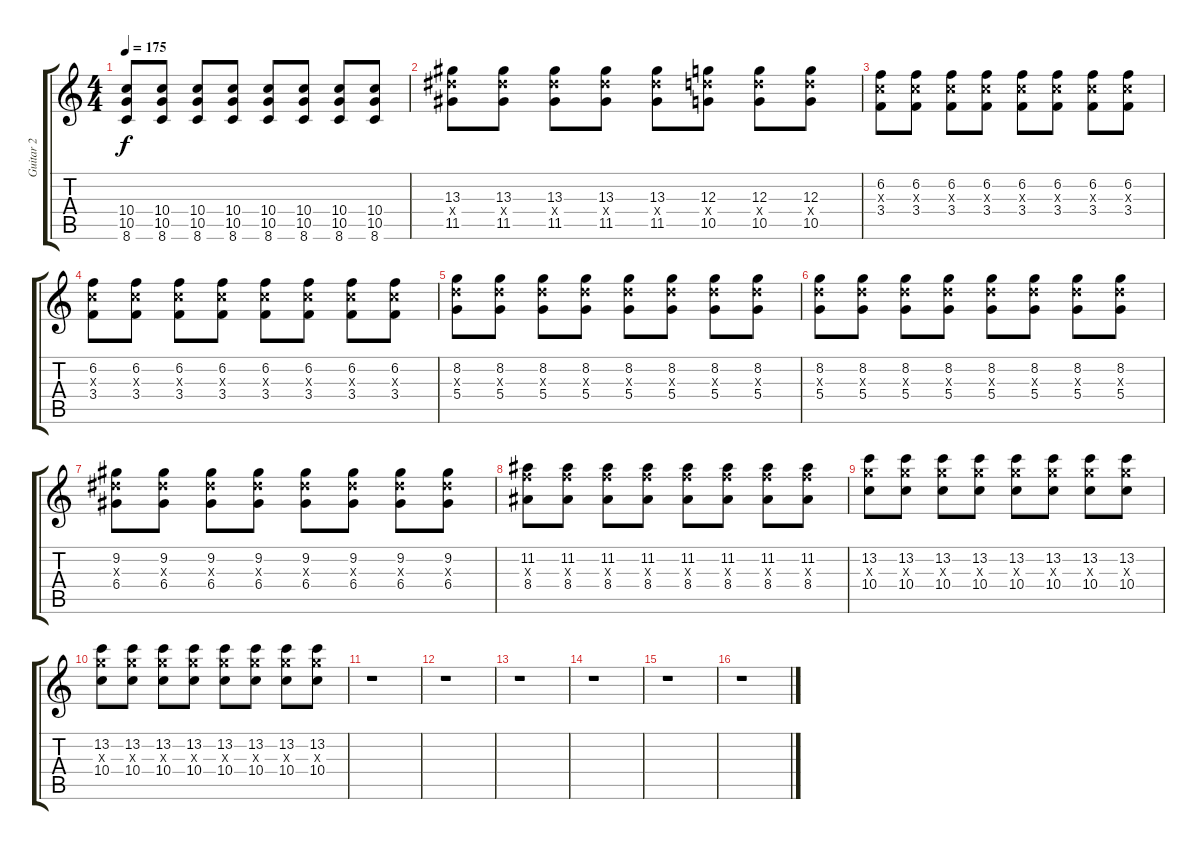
\track ("Guitar 2" "Guitar 2") {instrument distortionguitar}
\staff {score tabs}
\tuning (E4 B3 G3 D3 A2 E2) {hide}
\ts (4 4)
\tempo 175
\clef g2
\ks c
(10.4 10.5 8.6).8{dy f} (10.4 10.5 8.6).8 (10.4 10.5 8.6).8 (10.4 10.5 8.6).8 (10.4 10.5 8.6).8 (10.4 10.5 8.6).8 (10.4 10.5 8.6).8 (10.4 10.5 8.6).8 |
(13.3 13.4{x} 11.5).8 (13.3 13.4{x} 11.5).8 (13.3 13.4{x} 11.5).8 (13.3 13.4{x} 11.5).8 (13.3 13.4{x} 11.5).8 (12.3 12.4{x} 10.5).8 (12.3 12.4{x} 10.5).8 (12.3 12.4{x} 10.5).8 |
(6.2 5.3{x} 3.4).8 (6.2 5.3{x} 3.4).8 (6.2 5.3{x} 3.4).8 (6.2 5.3{x} 3.4).8 (6.2 5.3{x} 3.4).8 (6.2 5.3{x} 3.4).8 (6.2 5.3{x} 3.4).8 (6.2 5.3{x} 3.4).8 |
(6.2 5.3{x} 3.4).8 (6.2 5.3{x} 3.4).8 (6.2 5.3{x} 3.4).8 (6.2 5.3{x} 3.4).8 (6.2 5.3{x} 3.4).8 (6.2 5.3{x} 3.4).8 (6.2 5.3{x} 3.4).8 (6.2 5.3{x} 3.4).8 |
(8.2 7.3{x} 5.4).8 (8.2 7.3{x} 5.4).8 (8.2 7.3{x} 5.4).8 (8.2 7.3{x} 5.4).8 (8.2 7.3{x} 5.4).8 (8.2 7.3{x} 5.4).8 (8.2 7.3{x} 5.4).8 (8.2 7.3{x} 5.4).8 |
(8.2 7.3{x} 5.4).8 (8.2 7.3{x} 5.4).8 (8.2 7.3{x} 5.4).8 (8.2 7.3{x} 5.4).8 (8.2 7.3{x} 5.4).8 (8.2 7.3{x} 5.4).8 (8.2 7.3{x} 5.4).8 (8.2 7.3{x} 5.4).8 |
(9.2 8.3{x} 6.4).8 (9.2 8.3{x} 6.4).8 (9.2 8.3{x} 6.4).8 (9.2 8.3{x} 6.4).8 (9.2 8.3{x} 6.4).8 (9.2 8.3{x} 6.4).8 (9.2 8.3{x} 6.4).8 (9.2 8.3{x} 6.4).8 |
(11.2 10.3{x} 8.4).8 (11.2 10.3{x} 8.4).8 (11.2 10.3{x} 8.4).8 (11.2 10.3{x} 8.4).8 (11.2 10.3{x} 8.4).8 (11.2 10.3{x} 8.4).8 (11.2 10.3{x} 8.4).8 (11.2 10.3{x} 8.4).8 |
(13.2 12.3{x} 10.4).8 (13.2 12.3{x} 10.4).8 (13.2 12.3{x} 10.4).8 (13.2 12.3{x} 10.4).8 (13.2 12.3{x} 10.4).8 (13.2 12.3{x} 10.4).8 (13.2 12.3{x} 10.4).8 (13.2 12.3{x} 10.4).8 |
(13.2 12.3{x} 10.4).8 (13.2 12.3{x} 10.4).8 (13.2 12.3{x} 10.4).8 (13.2 12.3{x} 10.4).8 (13.2 12.3{x} 10.4).8 (13.2 12.3{x} 10.4).8 (13.2 12.3{x} 10.4).8 (13.2 12.3{x} 10.4).8 |
r.1 |
r.1 |
r.1 |
r.1 |
r.1 |
r.1
